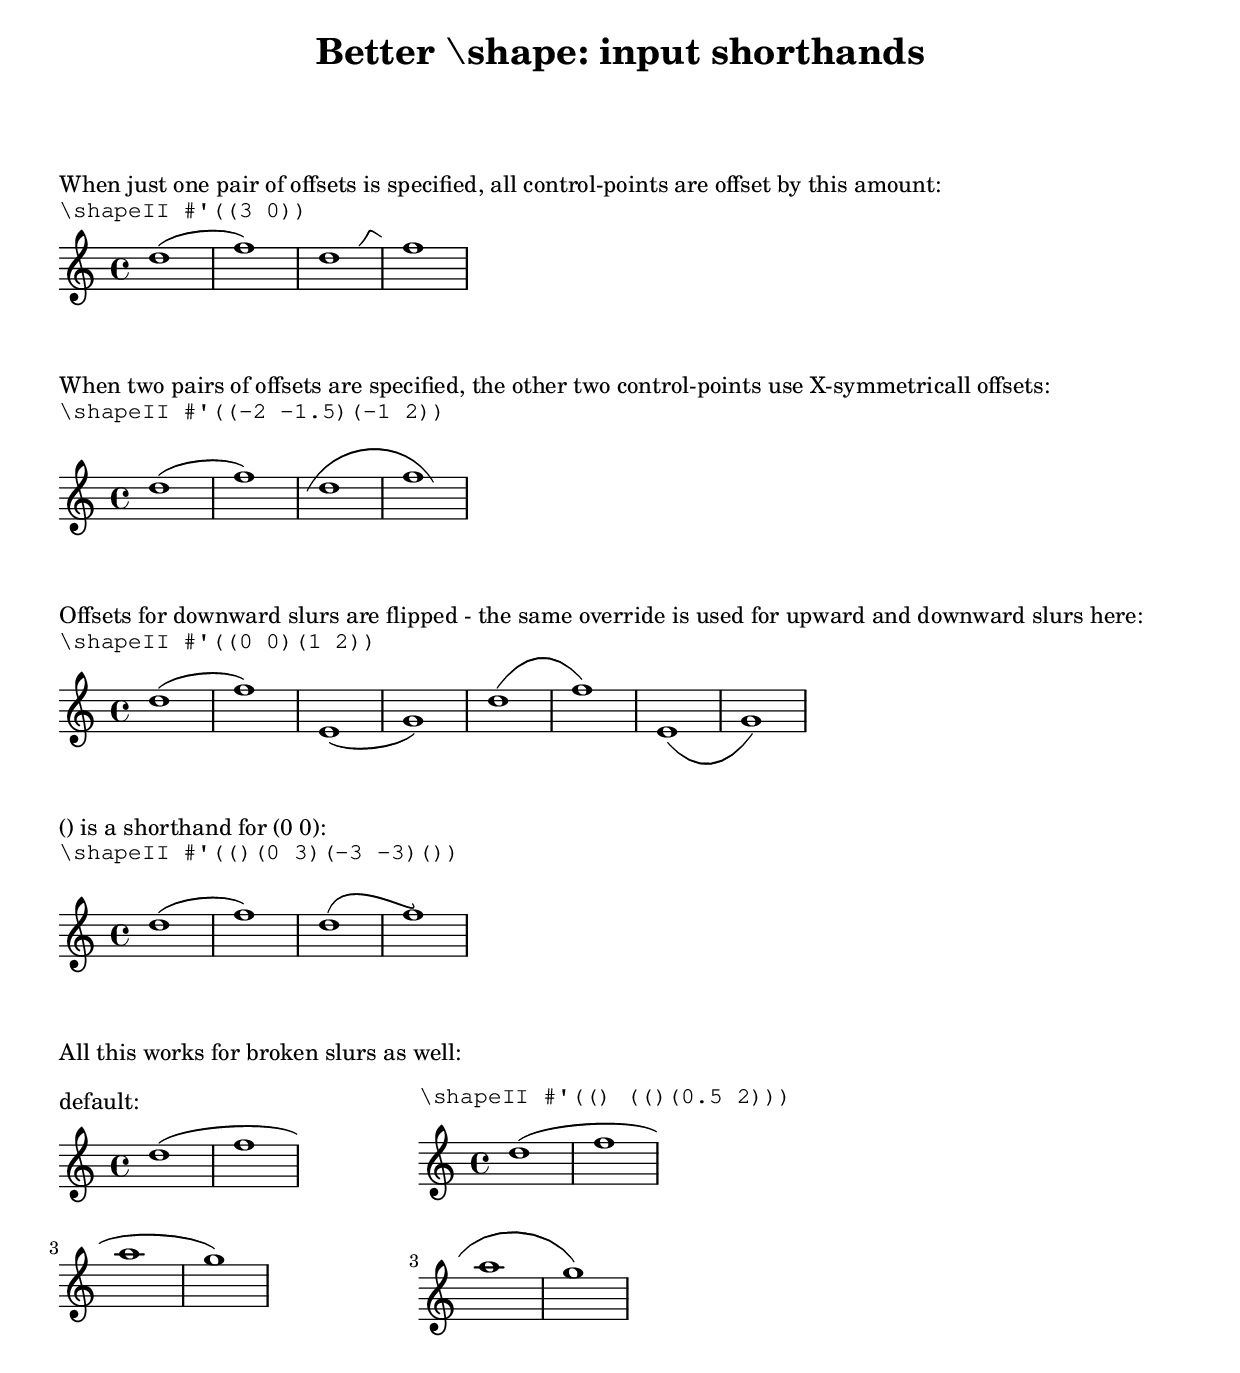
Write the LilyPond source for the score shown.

\version "2.17.26"

\header {
  snippet-title = "Improved \shape"
  snippet-author = "Janek Warchoł, David Nalesnik"
  snippet-source = ""
  snippet-description = \markup {

  }
  % add comma-separated tags to make searching more effective:
  tags = "slurs, ties, bezier curves, shape"
  % is this snippet ready?  See meta/status-values.md
  status = "working, unfinished"
}

% This is a duplication of code introduced for \offset.
% TODO: make that function (in scm/music-functions.scm) define-public
#(define (find-value-to-offset prop self alist)
   "Return the first value of the property @var{prop} in the property
   alist @var{alist} @em{after} having found @var{self}."
(let ((segment (member (cons prop self) alist)))
  (if (not segment)
      (assoc-get prop alist)
      (assoc-get prop (cdr segment)))))

shapeII =
#(define-music-function (parser location all-specs item)
   (list? symbol-list-or-music?)
   (_i "TODO: write description when finished")

   (define (single-point-spec? x)
     (or (number-pair? x)
         (and (not (null? x))
              (or (number? (car x))
                  (symbol? (car x))))))

   (define (get-head note-column dir)
     ;; Return the dir-most head from notecolumn.
     ;; This should be implemented in C++ with a Scheme interface.
     (let ((elts (ly:grob-object note-column 'elements))
           (init -inf.0)
           (result #f))
       (for-each
        (lambda (idx)
          (let* ((elt (ly:grob-array-ref elts idx)))
            (if (grob::has-interface elt 'note-head-interface)
                (let ((off (ly:grob-property elt 'Y-offset)))
                  (if (> (* off dir) init)
                      (begin
                       (set! init off)
                       (set! result elt)))))))
        (reverse (iota (ly:grob-array-length elts))))
       result))

   (define (shape-curve grob)
     (let* ((orig (ly:grob-original grob))
            (siblings (if (ly:spanner? grob)
                          (ly:spanner-broken-into orig) '()))
            (total-found (length siblings))
            (immutable-props (ly:grob-basic-properties grob))
            (value (find-value-to-offset 'control-points shape-curve immutable-props))
            (default-cpts (if (procedure? value)
                              (value grob)
                              value))
            (slur-dir (ly:grob-property grob 'direction)))

       ;; ;;;;;;;;;;;;;;;;;;;;;;;;;;;;;;;;;;;;;;;;;;;;;; ;;;;;;;;;
       ;; functions for handling various types of specs: ;;;;;;;;;

       ;; a meta function for spec predicates that use symbols:
       (define (spec-type? x sym-list)
         (and (list? x)
              (symbol? (first x))
              (member (first x) sym-list)))

       (define is-null-spec? null?)

       (define is-simple-offset-spec? number-pair?)
       ;; the same as \shape was using till now.
       (define simple-offset coord-translate)

       (define is-smart-offset-spec? number-list?)
       ;; flip offset values for right points and downward slurs:
       (define (smart-offset x y i)
         (cons (+ (car x)(* -1 i (first y)))
           (+ (cdr x) (* slur-dir (second y)))))

       (define (is-absolute-spec? x)
         (spec-type? x '(a abs absolute)))
       (define (absolute-coords y)
         (cons (second y)(third y)))

       (define (is-polar-spec? x)
         (spec-type? x '(p polar)))
       (define (is-abs-polar-spec? x)
         (spec-type? x '(ap absolute-polar)))
       ;; position a middle cpt relative to respective outer cpt,
       ;; in polar coordinates.
       (define (polar-coords points spec side absolute?)
         (let* ((x-dif (- (car (last points)) (car (first points))))
                (y-dif (- (cdr (last points)) (cdr (first points))))
                (slur-length (sqrt (+ (expt x-dif 2) (expt y-dif 2))))
                (radius (* slur-length (second spec)))
                (ref-slope (if absolute? 0 (atan (/ y-dif x-dif))))
                (angl (+ (degrees->radians (third spec))
                        (* -1 side ref-slope slur-dir)))
                (ref-pt (if (= LEFT side)
                            (first points)
                            (last points)))
                (x-coord (- (car ref-pt) (* side radius (cos angl))))
                (y-coord (+ (cdr ref-pt) (* slur-dir radius (sin angl)))))
           (cons x-coord y-coord)))

       (define (is-rel-polar-spec? x)
         (spec-type? x '(rp relative-polar)))
       ;; adjust a middle cpt relative to its default polar-coordinates.
       ;; TODO: merge with the function above?
       (define (rel-polar-coords points spec side)
         (let* ((point1 (if (= LEFT side)
                            (first default-cpts)
                            (last default-cpts)))
                (point2 (if (= LEFT side)
                            (second default-cpts)
                            (third default-cpts)))
                (x-dif (- (car point2) (car point1)))
                (y-dif (- (cdr point2) (cdr point1)))
                (dist (sqrt (+ (expt x-dif 2) (expt y-dif 2))))
                (radius (* dist (second spec)))
                (ref-slope (atan (/ y-dif x-dif)))
                (angl (+ (degrees->radians (third spec))
                        (* -1 side ref-slope slur-dir)))

                (x-coord (- (car point1) (* side radius (cos angl))))
                (y-coord (+ (cdr point1) (* slur-dir radius (sin angl)))))
           (cons x-coord y-coord)))

       (define (is-notehead-spec? x)
         (spec-type? x '(h head)))
       ;; place slur end near the notehead.
       (define (notehead-placement default spec side)
         (let* ((bound (ly:spanner-bound grob side))
                (get-name (lambda (x) (assq-ref (ly:grob-property x 'meta) 'name)))
                (bound-name (get-name bound)))
           (if (not (eq? bound-name 'NoteColumn))
               default
               (let* ((head (get-head bound slur-dir))
                      (yoff (if (<= 2 (length spec))
                                (third spec)
                                1.2))
                      (xoff (if (<= 3 (length spec))
                                (second spec)
                                0))
                      ;; in case of cross-staff curves:
                      (refp (ly:grob-system grob))
                      (ref-bound (ly:spanner-bound grob LEFT))
                      (ref-y (ly:grob-relative-coordinate ref-bound refp Y))
                      (my-y (ly:grob-relative-coordinate bound refp Y))
                      (cross-staff-correction (- my-y ref-y))
                      ;; UGH!! I have no idea why this is needed, but without this correction
                      ;; the example below renders wrongly:
                      ;; { d''1-\shapeII #'(() (()()()(head))) ( f'' \break a'' g'') }
                      ;; the if clause is necessary because otherwise the 'fix' will
                      ;; break the cross-staff case.  UGH!!
                      (ugh-correction
                       (if (ly:grob-property grob 'cross-staff) ; returns boolean
                           0.0
                           (- (car (ly:grob-property bound 'Y-extent))
                             (car (ly:grob-extent bound refp Y)))))
                      (cross-staff-correction (+ cross-staff-correction ugh-correction))

                      (head-yoff (+ (ly:grob-property head 'Y-offset)
                                   cross-staff-correction))
                      (head-yext (coord-translate
                                  (ly:grob-property head 'Y-extent)
                                  head-yoff))
                      (head-y-mid (+ (* 0.5 (car head-yext))
                                    (* 0.5 (cdr head-yext))))

                      (ref-x (ly:grob-relative-coordinate ref-bound refp X))
                      (head-x (ly:grob-relative-coordinate head refp X))
                      (head-xoff (- head-x ref-x))
                      (head-xext (coord-translate
                                  (ly:grob-property head 'X-extent)
                                  head-xoff))
                      (head-x-mid (+ (* 0.5 (car head-xext))
                                    (* 0.5 (cdr head-xext)))))
                 (cons (+ (* -1 side xoff) head-x-mid)
                   (+ (* slur-dir yoff) head-y-mid))))))

       ;; end of functions for handling specs. ;;;;;;;;;;;;;;;;;;;
       ;; ;;;;;;;;;;;;;;;;;;;;;;;;;;;;;;;;;;;; ;;;;;;;;;;;;;;;;;;;

       (define (calc-one-point current-state specs which)
         (if (null? specs)
             (list-ref current-state which)
             (let ((coords (list-ref current-state which))
                   (spec (list-ref specs which))
                   (side (if (< 1 which) RIGHT LEFT)))
               (cond
                ((is-null-spec? spec) coords)
                ((is-simple-offset-spec? spec)(simple-offset coords spec))
                ((is-smart-offset-spec? spec)(smart-offset coords spec side))
                ((is-absolute-spec? spec)(absolute-coords spec))
                ((is-polar-spec? spec)(polar-coords current-state spec side #f))
                ((is-abs-polar-spec? spec)(polar-coords current-state spec side #t))
                ((is-rel-polar-spec? spec)(rel-polar-coords current-state spec side))
                ((is-notehead-spec? spec)(notehead-placement coords spec side))
                (else (begin
                       (display "Shape error: unknown specification type: ")
                       (display spec)
                       (format #t
                         "\nUsing default coordinates for control-point ~a.\n"
                         (+ which 1))
                       coords))))))

       (define (calc-sibling specs)
         ;; 'specs' is a set of instructions for one sibling.
         (let ((new-cpts default-cpts)
               ;; make \shape #'((foo)) equivalent to \shape #'((foo foo foo foo))
               ;; and \shape #'((foo bar)) to \shape #'((foo bar bar foo)):
               (specs (cond
                       ((= 1 (length specs))
                        (make-list 4 (car specs)))
                       ((= 2 (length specs))
                        (list (first specs)
                          (second specs)
                          (second specs)
                          (first specs)))
                       ((= 3 (length specs))
                        (append specs '(())))
                       (else specs))))

           ;; In some cases (most notably when using polar coordinates),
           ;; middle cpts need to access information that is available
           ;; only after processing outer cpts (e.g. full slur length).
           (list-set! new-cpts 0 (calc-one-point new-cpts specs 0))
           (list-set! new-cpts 3 (calc-one-point new-cpts specs 3))
           (list-set! new-cpts 1 (calc-one-point new-cpts specs 1))
           (list-set! new-cpts 2 (calc-one-point new-cpts specs 2))
           new-cpts))

       (define (helper sibs offs)
         (if (pair? offs)
             (if (eq? (car sibs) grob)
                 (calc-sibling (car offs))
                 (helper (cdr sibs) (cdr offs)))
             default-cpts))

       ;; normalize all-specs, so that it always is a
       ;; list-of-lists-of-single-point-specs.
       (if (or (null? all-specs)
               (any single-point-spec? all-specs))
           (set! all-specs (list all-specs)))

       ;; if there are more siblings than specifications,
       ;; reuse last specification for remaining siblings.
       (if (> (- total-found (length all-specs)) 0)
           (append! all-specs
             (list (last all-specs))))

       (if (>= total-found 2)
           (helper siblings all-specs)
           (calc-sibling (car all-specs)))))

   #{ \tweak control-points #shape-curve #item #})


\version "2.17.28"

\paper {
  ragged-right = ##t
  indent = 0
}

\header {
  title = "Better \shape: input shorthands"
}

\markup \vspace #3
\markup {
  When just one pair of offsets is specified,
  all control-points are offset by this amount:
}
\markup \typewriter "\shapeII #'((3 0))"
{
  d''1 ( f'')
  d''1-\shapeII #'((3 0)) ( f'')
}

\markup {
  When two pairs of offsets are specified,
  the other two control-points use X-symmetricall offsets:
}
\markup \typewriter "\shapeII #'((-2 -1.5)(-1 2))"
\markup \vspace #0.5
{
  d''1 ( f'')
  d''1-\shapeII #'((-2 -1.5)(-1 2)) ( f'')
}

\markup {
  Offsets for downward slurs are flipped - the same override
  is used for upward and downward slurs here:
}
\markup \typewriter "\shapeII #'((0 0)(1 2))"
{
  d''1 ( f'')
  e'1 ( g')
  d''1-\shapeII #'((0 0)(1 2)) ( f'')
  e'1-\shapeII #'((0 0)(1 2)) ( g')
}

\markup {
  () is a shorthand for (0 0):
}
\markup \typewriter "\shapeII #'(()(0 3)(-3 -3)())"
\markup \vspace #0.5
{
  d''1 ( f'')
  d''1-\shapeII #'(()(0 3)(-3 -3)()) ( f'')
}

\markup {
  All this works for broken slurs as well:
}
\markup \vspace #0.5
\markup \line {
  \column {
    \vspace #0.2
    default:
    \vspace #0.5
    \score {
      { d''1 ( f'' \break a'' g'') }
      \layout { }
    }
  }
  \hspace #10
  \column {
    \typewriter "\shapeII #'(() (()(0.5 2)))"
    \vspace #0.5
    \score {
      { d''1-\shapeII #'(() (()(0.5 2))) ( f'' \break a'' g'') }
      \layout { }
    }
  }
}
